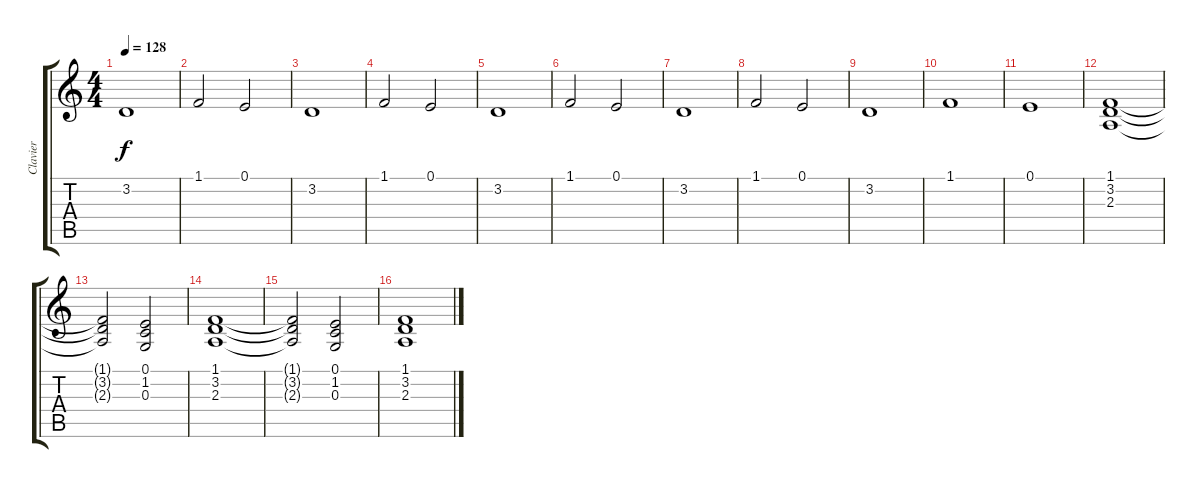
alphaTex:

\track ("Clavier" "Clavier") {instrument synthstrings1}
\staff {score tabs}
\tuning (E4 B3 G3 D3 A2 E2) {hide}
\ts (4 4)
\tempo 128
\clef g2
\ks c
3.2.1{dy f} |
1.1.2 0.1.2 |
3.2.1 |
1.1.2 0.1.2 |
3.2.1 |
1.1.2 0.1.2 |
3.2.1 |
1.1.2 0.1.2 |
3.2.1 |
1.1.1 |
0.1.1 |
(1.1 3.2 2.3).1 |
(1.1{t} 3.2{t} 2.3{t}).2 (0.1 1.2 0.3).2 |
(1.1 3.2 2.3).1 |
(1.1{t} 3.2{t} 2.3{t}).2 (0.1 1.2 0.3).2 |
(1.1 3.2 2.3).1
